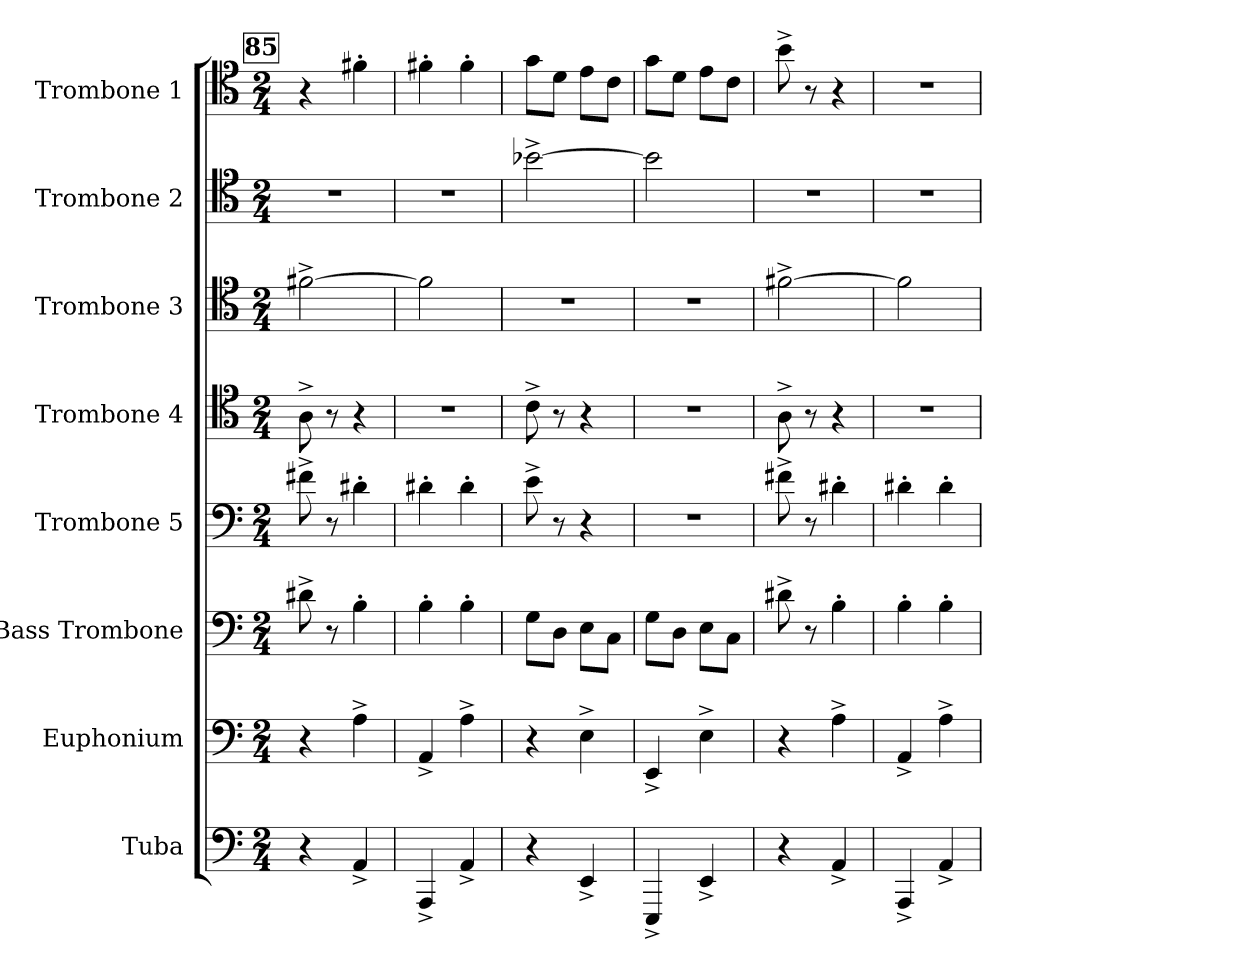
**kern	**kern	**kern	**kern	**kern	**kern	**kern	**kern
*part8	*part7	*part6	*part5	*part4	*part3	*part2	*part1
*staff8	*staff7	*staff6	*staff5	*staff4	*staff3	*staff2	*staff1
*I"Tuba	*I"Euphonium	*I"Bass Trombone	*I"Trombone 5	*I"Trombone 4	*I"Trombone 3	*I"Trombone 2	*I"Trombone 1
*I'Tba.	*I'Euph.	*I'B. Tbn.	*I'Tbn. 5	*I'Tbn. 4	*I'Tbn. 3	*I'Tbn. 2	*I'Tbn. 1
*clefF4	*clefF4	*clefF4	*clefF4	*clefC4	*clefC4	*clefC4	*clefC4
*k[]	*k[]	*k[]	*k[]	*k[]	*k[]	*k[]	*k[]
*M2/4	*M2/4	*M2/4	*M2/4	*M2/4	*M2/4	*M2/4	*M2/4
!!LO:REH:place=s1:a:B:fs=14:t=85
=49	=49	=49	=49	=49	=49	=49	=49
4r	4r	8d#X^\	8f#X^\	8A^\	[2f#X^\	2r	4r
.	.	8r	8r	8r	.	.	.
4AA^/	4A^\	4B'\	4d#X'\	4r	.	.	4f#X'\
=50	=50	=50	=50	=50	=50	=50	=50
4AAA^/	4AA^/	4B'\	4d#X'\	2r	2f#\]	2r	4f#X'\
4AA^/	4A^\	4B'\	4d#'\	.	.	.	4f#'\
=51	=51	=51	=51	=51	=51	=51	=51
4r	4r	8G\L	8e^\	8c^\	2r	[2b-X^\	8g\L
.	.	8D\J	8r	8r	.	.	8d\J
4EE^/	4E^\	8E\L	4r	4r	.	.	8e\L
.	.	8C\J	.	.	.	.	8c\J
=52	=52	=52	=52	=52	=52	=52	=52
4EEE^/	4EE^/	8G\L	2r	2r	2r	2b-\]	8g\L
.	.	8D\J	.	.	.	.	8d\J
4EE^/	4E^\	8E\L	.	.	.	.	8e\L
.	.	8C\J	.	.	.	.	8c\J
=53	=53	=53	=53	=53	=53	=53	=53
4r	4r	8d#X^\	8f#X^\	8A^\	[2f#X^\	2r	8b^\
.	.	8r	8r	8r	.	.	8r
4AA^/	4A^\	4B'\	4d#X'\	4r	.	.	4r
=54	=54	=54	=54	=54	=54	=54	=54
4AAA^/	4AA^/	4B'\	4d#X'\	2r	2f#\]	2r	2r
4AA^/	4A^\	4B'\	4d#'\	.	.	.	.
=	=	=	=	=	=	=	=
*-	*-	*-	*-	*-	*-	*-	*-
